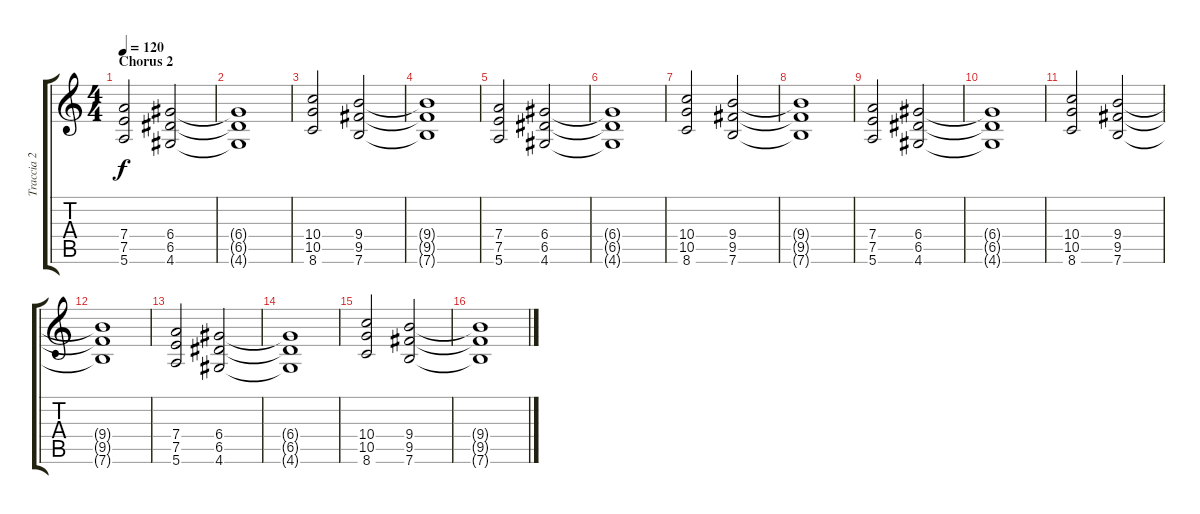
\track ("Traccia 2" "Traccia 2") {instrument distortionguitar}
\staff {score tabs}
\tuning (E4 B3 G3 D3 A2 E2) {hide}
\ts (4 4)
\section ("" "Chorus 2")
\tempo 120
\clef g2
\ks c
(7.4 7.5 5.6).2{dy f} (6.4 6.5 4.6).2 |
(6.4{t} 6.5{t} 4.6{t}).1 |
(10.4 10.5 8.6).2 (9.4 9.5 7.6).2 |
(9.4{t} 9.5{t} 7.6{t}).1 |
(7.4 7.5 5.6).2 (6.4 6.5 4.6).2 |
(6.4{t} 6.5{t} 4.6{t}).1 |
(10.4 10.5 8.6).2 (9.4 9.5 7.6).2 |
(9.4{t} 9.5{t} 7.6{t}).1 |
(7.4 7.5 5.6).2 (6.4 6.5 4.6).2 |
(6.4{t} 6.5{t} 4.6{t}).1 |
(10.4 10.5 8.6).2 (9.4 9.5 7.6).2 |
(9.4{t} 9.5{t} 7.6{t}).1 |
(7.4 7.5 5.6).2 (6.4 6.5 4.6).2 |
(6.4{t} 6.5{t} 4.6{t}).1 |
(10.4 10.5 8.6).2 (9.4 9.5 7.6).2 |
(9.4{t} 9.5{t} 7.6{t}).1
